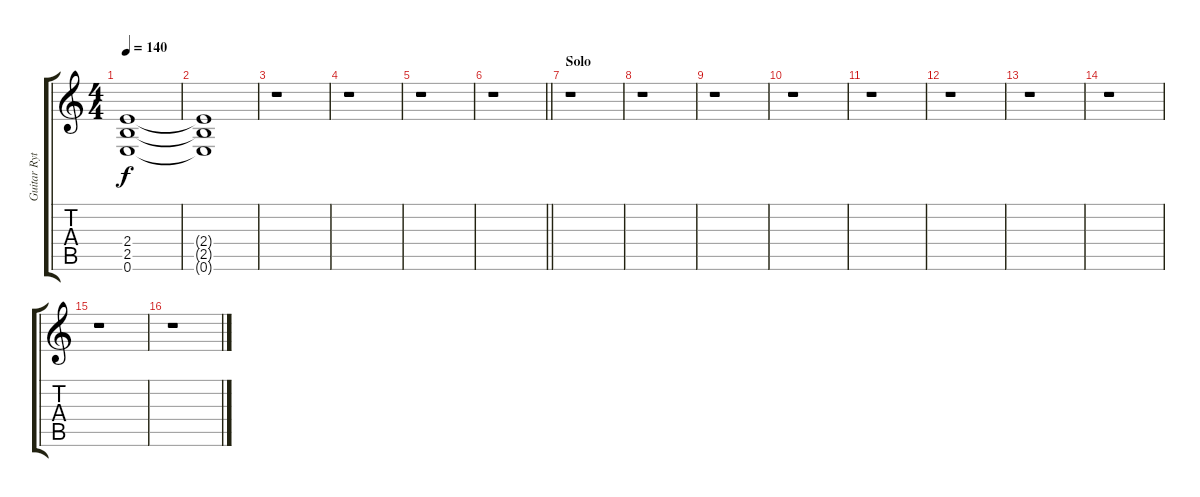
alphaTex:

\track ("Guitar Rythm" "Guitar Ryt") {instrument distortionguitar}
\staff {score tabs}
\tuning (E4 B3 G3 D3 A2 E2) {hide}
\ts (4 4)
\tempo 140
\clef g2
\ks c
(2.4{t} 2.5{t} 0.6{t}).1{dy f} |
(2.4{t} 2.5{t} 0.6{t}).1 |
r.1{volume 13} |
r.1 |
r.1 |
\barLineRight lightlight
r.1 |
\section ("" "Solo")
r.1 |
r.1 |
r.1 |
r.1 |
r.1 |
r.1 |
r.1 |
r.1 |
r.1 |
r.1
